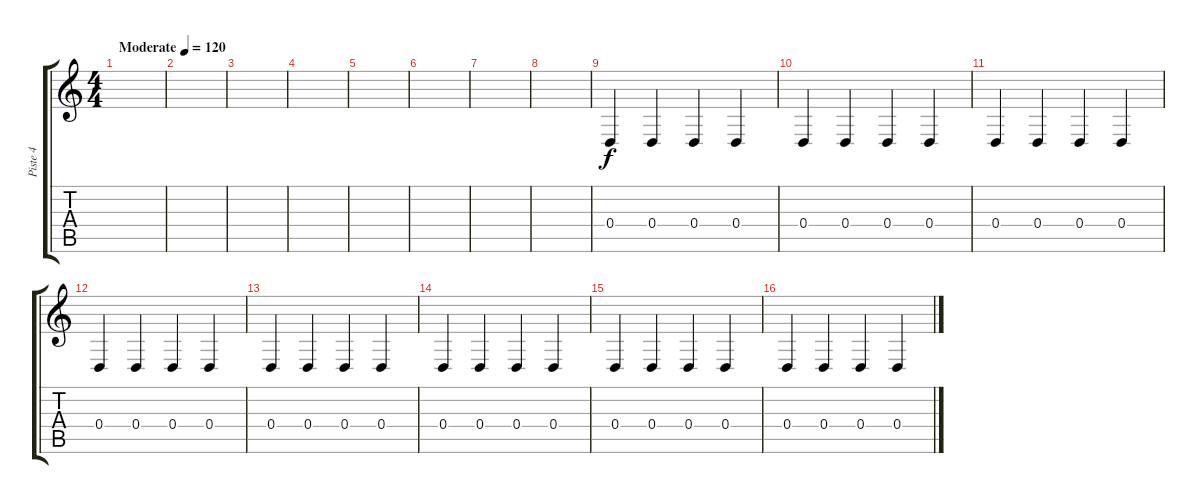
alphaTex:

\track ("Piste 4" "Piste 4") {instrument synthdrum}
\staff {score tabs}
\tuning (E4 B3 G3 D3 A2 E2) {hide}
\ts (4 4)
\tempo (120 "Moderate")
\clef g2
\ks c
|
|
|
|
|
|
|
|
0.4.4 0.4.4 0.4.4 0.4.4 |
0.4.4 0.4.4 0.4.4 0.4.4 |
0.4.4 0.4.4 0.4.4 0.4.4 |
0.4.4 0.4.4 0.4.4 0.4.4 |
0.4.4 0.4.4 0.4.4 0.4.4 |
0.4.4 0.4.4 0.4.4 0.4.4 |
0.4.4 0.4.4 0.4.4 0.4.4 |
0.4.4 0.4.4 0.4.4 0.4.4
